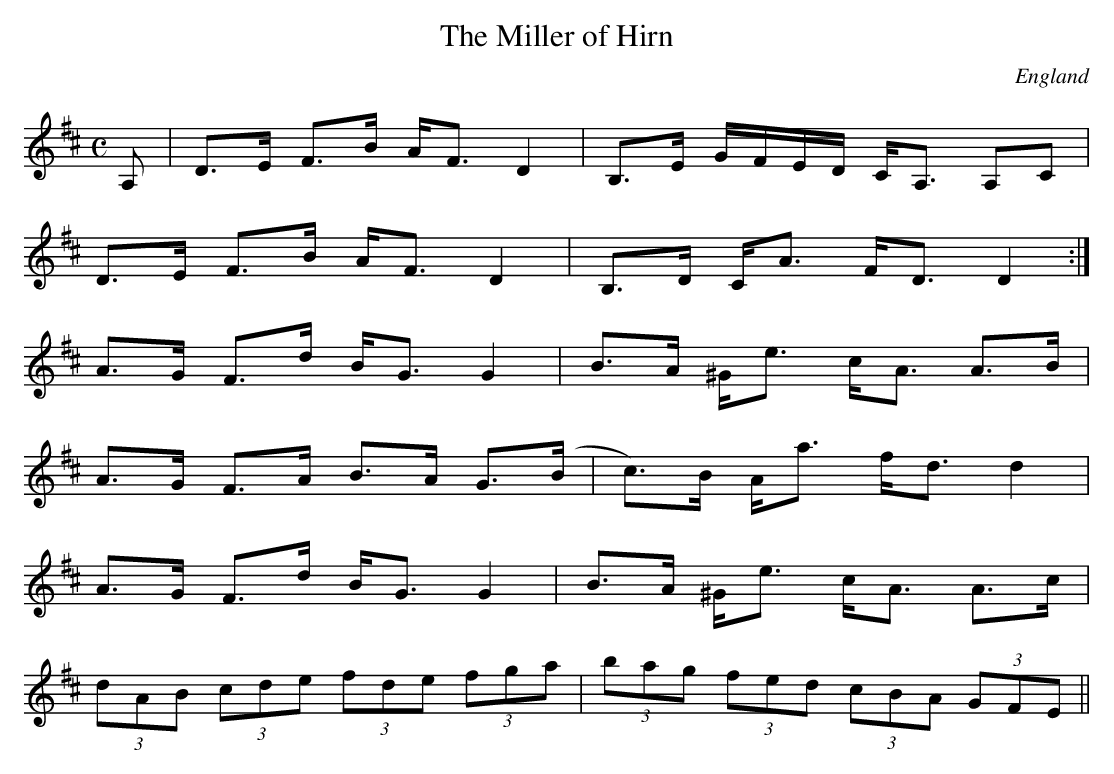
X:1
T:The Miller of Hirn
O:England
M:C
L:1/16
K:D
A,2|D3E F3B AF3 D4|B,3E GFED CA,3 A,2C2|
D3E F3B AF3 D4|B,3D CA3 FD3 D4:|
A3G F3d BG3 G4|B3A ^Ge3 cA3 A3B|
A3G -F3A -B3A -G3(B|c3)B -Aa3 fd3 d4|
A3G F3d BG3 G4|B3A ^Ge3 cA3 A3c|
L:1/8
(3dAB (3cde (3fde (3fga|(3bag (3fed (3cBA (3GFE||
